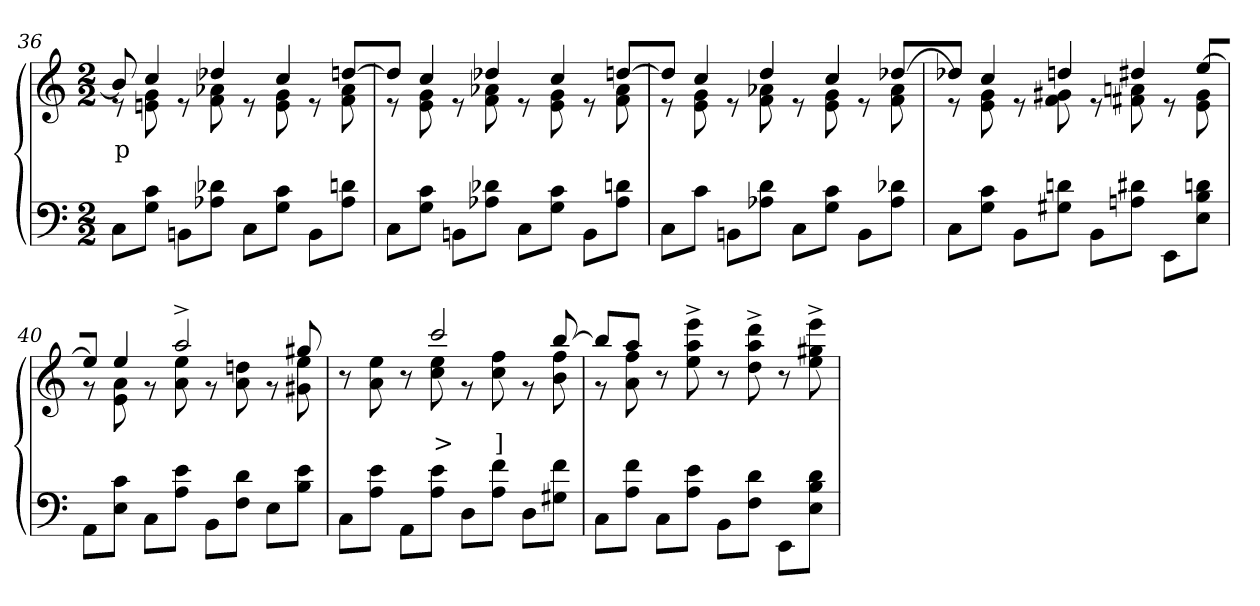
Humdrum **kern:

**kern	**kern	**text
*part2	*part1	*part1
*staff2	*staff1	*staff1
*clefF4	*clefG2	*
*k[]	*k[]	*
*M2/2	*M2/2	*
=36	=36	=36
*	*^	*
8CL	8bn]	8r	p
8G 8cJ	4cc	8en 8g	.
8BBnL	.	8r	.
8A-X 8d-XJ	4dd-X	8f 8a-X	.
8CL	.	8r	.
8G 8cJ	4cc	8e 8g	.
8BBL	.	8r	.
8A- 8dnJ	[8ddnL	8f 8a-	.
=37	=37	=37	=37
8CL	8ddJ]	8r	.
8G 8cJ	4cc	8e 8g	.
8BBnL	.	8r	.
8A-X 8d-XJ	4dd-X	8f 8a-X	.
8CL	.	8r	.
8G 8cJ	4cc	8e 8g	.
8BBL	.	8r	.
8A- 8dnJ	[8ddnL	8f 8a-	.
=38	=38	=38	=38
8CL	8ddJ]	8r	.
8cJ	4cc	8e 8g	.
8BBnL	.	8r	.
8A-X 8dJ	4dd	8f 8a-X	.
8CL	.	8r	.
8G 8cJ	4cc	8e 8g	.
8BBL	.	8r	.
8A- 8d-XJ	[8dd-XL	8f 8a-	.
=39	=39	=39	=39
8CL	8dd-XJ]	8r	.
8G 8cJ	4cc	8e 8g	.
8BBL	.	8r	.
8G#X 8dnJ	4ddn	8f 8g#X	.
8BBL	.	8r	.
8An 8d#XJ	4dd#X	8f#X 8an	.
8EEL	.	8r	.
8E 8B 8dnJ	[8eeL	8e 8g#	.
=40	=40	=40	=40
8AAL	8eeJ]	8r	.
8E 8cJ	4ee	8e 8a	.
8CL	.	8r	.
8A 8eJ	2aa^>	8a 8ee	.
8BBL	.	8r	.
8F 8dJ	.	8a 8ddn	.
8EL	.	8r	.
8B 8eJ	8gg#X	8g# 8ee	.
=41	=41	=41	=41
8CL	4.ryy	8r	.
8A 8eJ	.	8a 8ee	.
8AAL	.	8r	.
8A 8eJ	2ccc	8cc 8ee	>
8DL	.	8r	.
8A 8fJ	.	8cc 8ff	]
8DL	.	8r	.
8G#X 8fJ	[8bb	8b 8ff	.
=42	=42	=42	=42
8CL	8bbL]	8r	.
8A 8fJ	8aaJ	8a 8ff	.
8CL	2.ryy	8r	.
8A 8eJ	.	8ee^> 8aa^> 8eee^>	.
8BBL	.	8r	.
8F 8dJ	.	8dd^> 8aa^> 8ddd^>	.
8EEL	.	8r	.
8E 8B 8dJ	.	8ee^> 8gg#X^> 8eee^>	.
*	*v	*v	*
=	=	=
*-	*-	*-
